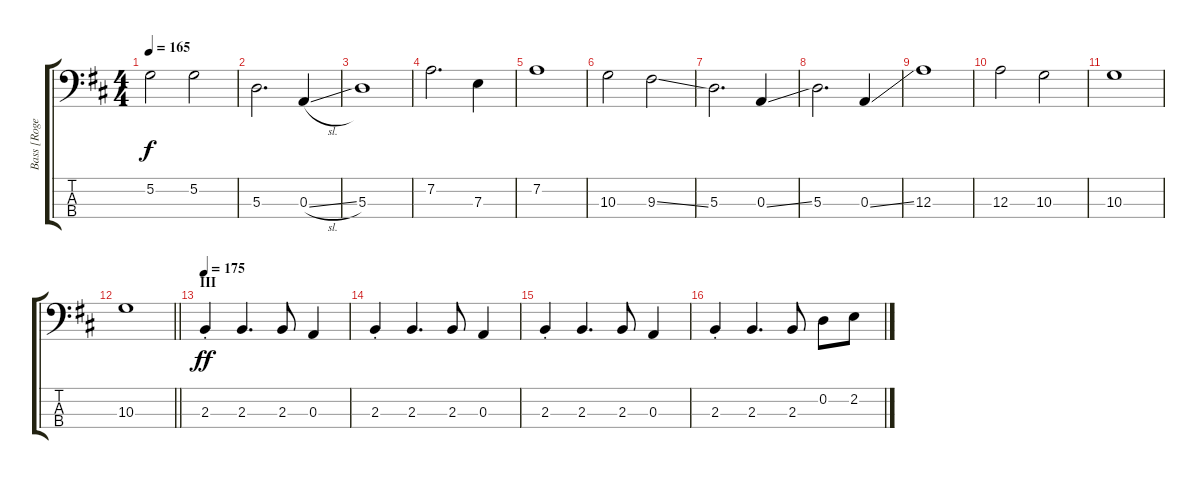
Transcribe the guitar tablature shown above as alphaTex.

\track ("Bass [Roger Waters]" "Bass [Roge") {instrument electricbassfinger}
\staff {score tabs}
\tuning (G2 D2 A1 E1) {hide}
\ts (4 4)
\tempo 165
\clef f4
\ks d
5.2.2{dy f} 5.2.2 |
5.3.2{d} 0.3{sl}.4 |
5.3.1 |
7.2.2{d} 7.3.4 |
7.2.1 |
10.3.2 9.3{ss}.2 |
5.3.2{d} 0.3{ss}.4 |
5.3.2{d} 0.3{ss}.4 |
12.3.1 |
12.3.2 10.3.2 |
10.3.1 |
\barLineRight lightlight
10.3.1 |
\section ("" "III")
\tempo 175
2.3{st}.4{dy ff} 2.3.4{d} 2.3.8 0.3.4 |
2.3{st}.4 2.3.4{d} 2.3.8 0.3.4 |
2.3{st}.4 2.3.4{d} 2.3.8 0.3.4 |
2.3{st}.4 2.3.4{d} 2.3.8 0.2.8 2.2.8
